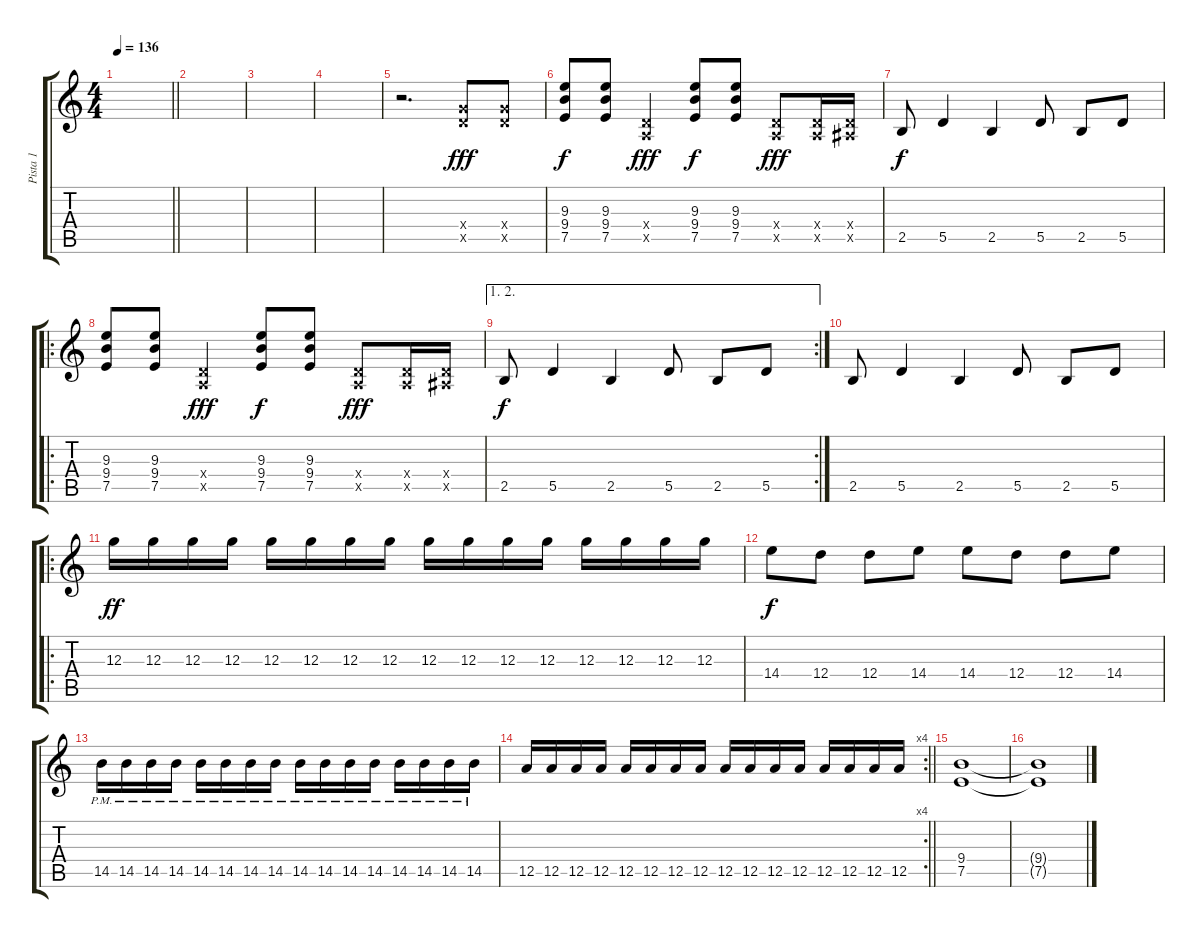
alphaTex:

\track ("Pista 1" "Pista 1") {instrument distortionguitar}
\staff {score tabs}
\tuning (E4 B3 G3 D3 A2 E2) {hide}
\ts (4 4)
\tempo 136
\clef g2
\barLineRight lightlight
\ks c
|
|
|
|
r.2{d volume 15 instrument overdrivenguitar} (5.4{x} 5.5{x}).8{dy fff} (5.4{x} 5.5{x}).8 |
(9.3 9.4 7.5).8{dy f} (9.3 9.4 7.5).8 (0.4{x} 0.5{x}).4{dy fff} (9.3 9.4 7.5).8{dy f} (9.3 9.4 7.5).8 (0.4{x} 0.5{x}).8{dy fff} (0.4{x} 0.5{x}).16 (0.4{x} 1.5{x}).16 |
2.5.8{dy f} 5.5.4 2.5.4 5.5.8 2.5.8 5.5.8 |
\ro
(9.3 9.4 7.5).8 (9.3 9.4 7.5).8 (0.4{x} 0.5{x}).4{dy fff} (9.3 9.4 7.5).8{dy f} (9.3 9.4 7.5).8 (0.4{x} 0.5{x}).8{dy fff} (0.4{x} 0.5{x}).16 (0.4{x} 1.5{x}).16 |
\ae (1 2)
\rc 2
2.5.8{dy f} 5.5.4 2.5.4 5.5.8 2.5.8 5.5.8 |
2.5.8 5.5.4 2.5.4 5.5.8 2.5.8 5.5.8 |
\ro
12.3.16{dy ff} 12.3.16 12.3.16 12.3.16 12.3.16 12.3.16 12.3.16 12.3.16 12.3.16 12.3.16 12.3.16 12.3.16 12.3.16 12.3.16 12.3.16 12.3.16 |
14.4.8{dy f} 12.4.8 12.4.8 14.4.8 14.4.8 12.4.8 12.4.8 14.4.8 |
14.5{pm}.16 14.5{pm}.16 14.5{pm}.16 14.5{pm}.16 14.5{pm}.16 14.5{pm}.16 14.5{pm}.16 14.5{pm}.16 14.5{pm}.16 14.5{pm}.16 14.5{pm}.16 14.5{pm}.16 14.5{pm}.16 14.5{pm}.16 14.5{pm}.16 14.5{pm}.16 |
\rc 4
\barLineRight lightlight
12.5.16 12.5.16 12.5.16 12.5.16 12.5.16 12.5.16 12.5.16 12.5.16 12.5.16 12.5.16 12.5.16 12.5.16 12.5.16 12.5.16 12.5.16 12.5.16 |
(9.4 7.5).1 |
(9.4{t} 7.5{t}).1
